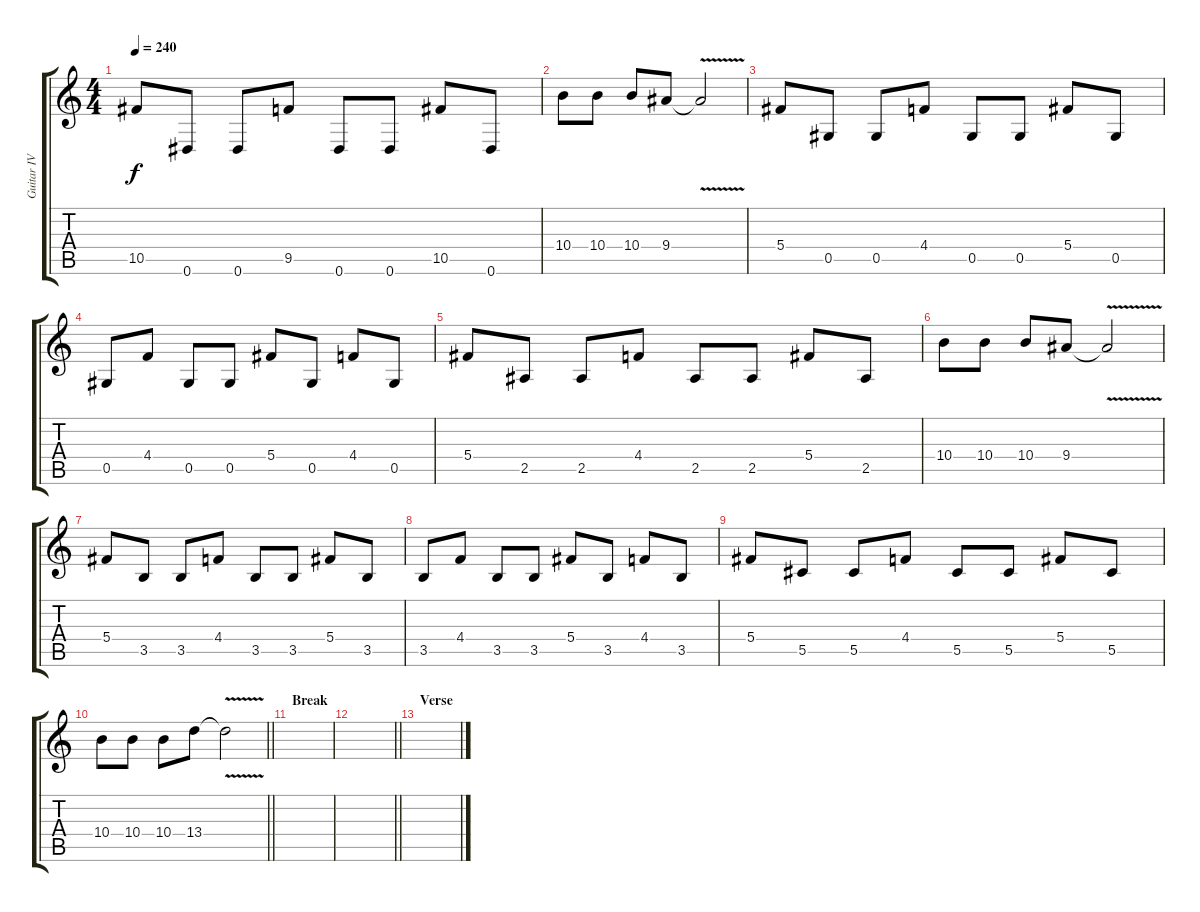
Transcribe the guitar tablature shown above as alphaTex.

\track ("Guitar IV" "Guitar IV") {instrument distortionguitar}
\staff {score tabs}
\tuning (Eb4 Bb3 Gb3 Db3 Ab2 Eb2) {hide}
\ts (4 4)
\tempo 240
\clef g2
\ks c
10.5.8{dy f} 0.6.8 0.6.8 9.5.8 0.6.8 0.6.8 10.5.8 0.6.8 |
10.4.8 10.4.8 10.4.8 9.4.8 9.4{v t}.2 |
5.4.8 0.5.8 0.5.8 4.4.8 0.5.8 0.5.8 5.4.8 0.5.8 |
0.5.8 4.4.8 0.5.8 0.5.8 5.4.8 0.5.8 4.4.8 0.5.8 |
5.4.8 2.5.8 2.5.8 4.4.8 2.5.8 2.5.8 5.4.8 2.5.8 |
10.4.8 10.4.8 10.4.8 9.4.8 9.4{v t}.2 |
5.4.8 3.5.8 3.5.8 4.4.8 3.5.8 3.5.8 5.4.8 3.5.8 |
3.5.8 4.4.8 3.5.8 3.5.8 5.4.8 3.5.8 4.4.8 3.5.8 |
5.4.8 5.5.8 5.5.8 4.4.8 5.5.8 5.5.8 5.4.8 5.5.8 |
\barLineRight lightlight
10.4.8 10.4.8 10.4.8 13.4.8 13.4{v t}.2 |
\section ("" "Break")
|
\barLineRight lightlight
|
\section ("" "Verse")
